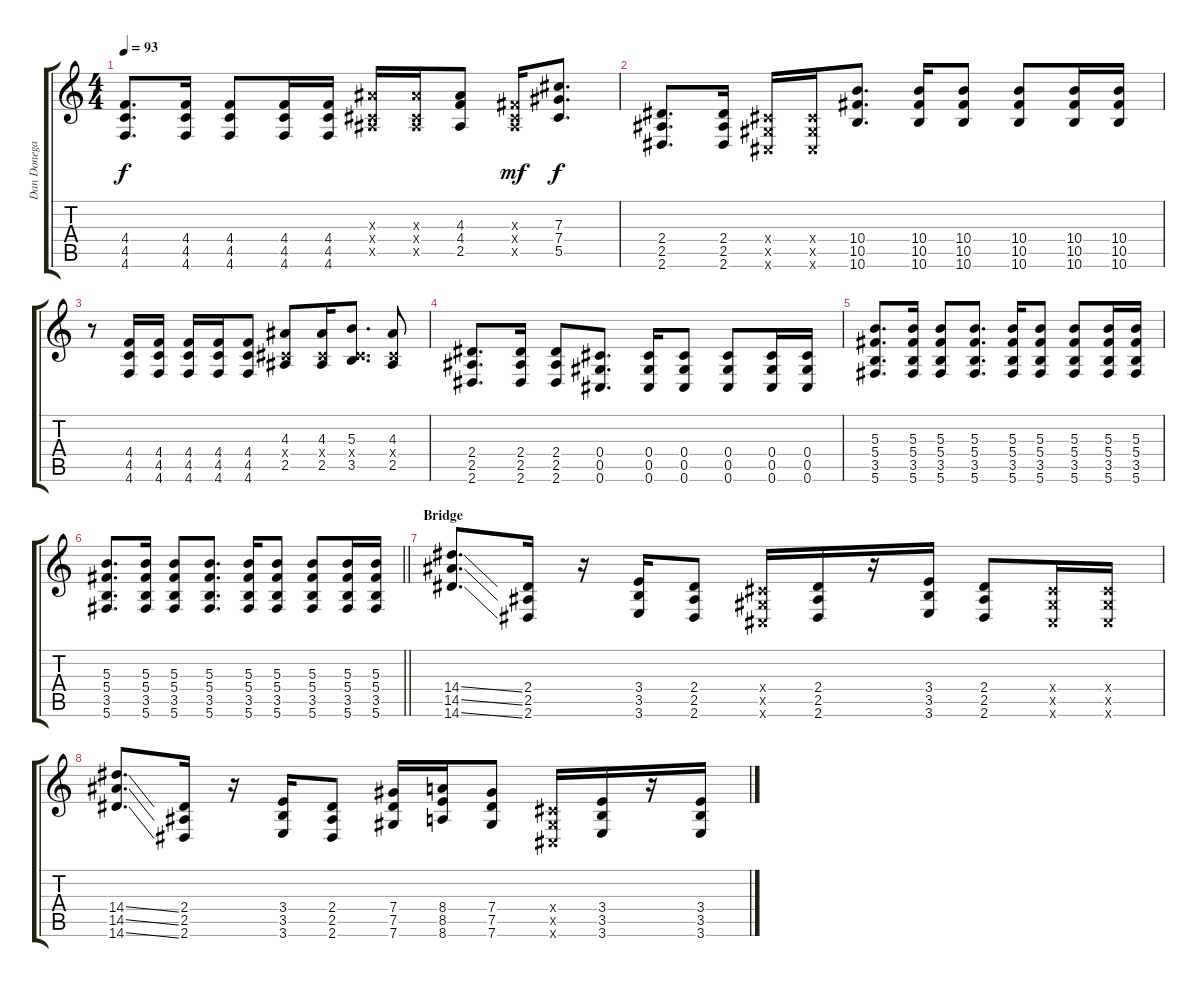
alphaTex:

\track ("Dan Donegan" "Dan Donega") {instrument distortionguitar}
\staff {score tabs}
\tuning (Eb4 Bb3 Gb3 Db3 Ab2 Db2) {hide}
\ts (4 4)
\tempo 93
\clef g2
\ks c
(4.4 4.5 4.6).8{d dy f} (4.4 4.5 4.6).16 (4.4 4.5 4.6).8 (4.4 4.5 4.6).16 (4.4 4.5 4.6).16 (4.3{x} 0.4{x} 2.5{x}).16 (4.3{x} 0.4{x} 2.5{x}).16 (4.3 4.4 2.5).8 (0.3{x} 0.4{x} 2.5{x}).16{dy mf} (7.3 7.4 5.5).8{d dy f} |
(2.4 2.5 2.6).8{d} (2.4 2.5 2.6).16 (0.4{x} 0.5{x} 0.6{x}).16 (0.4{x} 0.5{x} 0.6{x}).16 (10.4 10.5 10.6).8{d} (10.4 10.5 10.6).16 (10.4 10.5 10.6).8 (10.4 10.5 10.6).8 (10.4 10.5 10.6).16 (10.4 10.5 10.6).16 |
r.8 (4.4 4.5 4.6).16 (4.4 4.5 4.6).16 (4.4 4.5 4.6).16 (4.4 4.5 4.6).16 (4.4 4.5 4.6).8 (4.3 0.4{x} 2.5).8 (4.3 0.4{x} 2.5).16 (5.3 0.4{x} 3.5).8{d} (4.3 0.4{x} 2.5).8 |
(2.4 2.5 2.6).8{d} (2.4 2.5 2.6).16 (2.4 2.5 2.6).8 (0.4 0.5 0.6).8{d} (0.4 0.5 0.6).16 (0.4 0.5 0.6).8 (0.4 0.5 0.6).8 (0.4 0.5 0.6).16 (0.4 0.5 0.6).16 |
(5.3 5.4 3.5 5.6).8{d} (5.3 5.4 3.5 5.6).16 (5.3 5.4 3.5 5.6).8 (5.3 5.4 3.5 5.6).8{d} (5.3 5.4 3.5 5.6).16 (5.3 5.4 3.5 5.6).8 (5.3 5.4 3.5 5.6).8 (5.3 5.4 3.5 5.6).16 (5.3 5.4 3.5 5.6).16 |
\barLineRight lightlight
(5.3 5.4 3.5 5.6).8{d} (5.3 5.4 3.5 5.6).16 (5.3 5.4 3.5 5.6).8 (5.3 5.4 3.5 5.6).8{d} (5.3 5.4 3.5 5.6).16 (5.3 5.4 3.5 5.6).8 (5.3 5.4 3.5 5.6).8 (5.3 5.4 3.5 5.6).16 (5.3 5.4 3.5 5.6).16 |
\section ("" "Bridge")
(14.4{ss} 14.5{ss} 14.6{ss}).8{d} (2.4 2.5 2.6).16 r.16 (3.4 3.5 3.6).16 (2.4 2.5 2.6).8 (0.4{x} 0.5{x} 0.6{x}).16 (2.4 2.5 2.6).16 r.16 (3.4 3.5 3.6).16 (2.4 2.5 2.6).8 (0.4{x} 0.5{x} 0.6{x}).16 (0.4{x} 0.5{x} 0.6{x}).16 |
(14.4{ss} 14.5{ss} 14.6{ss}).8{d} (2.4 2.5 2.6).16 r.16 (3.4 3.5 3.6).16 (2.4 2.5 2.6).8 (7.4 7.5 7.6).16 (8.4 8.5 8.6).16 (7.4 7.5 7.6).8 (0.4{x} 0.5{x} 0.6{x}).16 (3.4 3.5 3.6).16 r.16 (3.4 3.5 3.6).16
